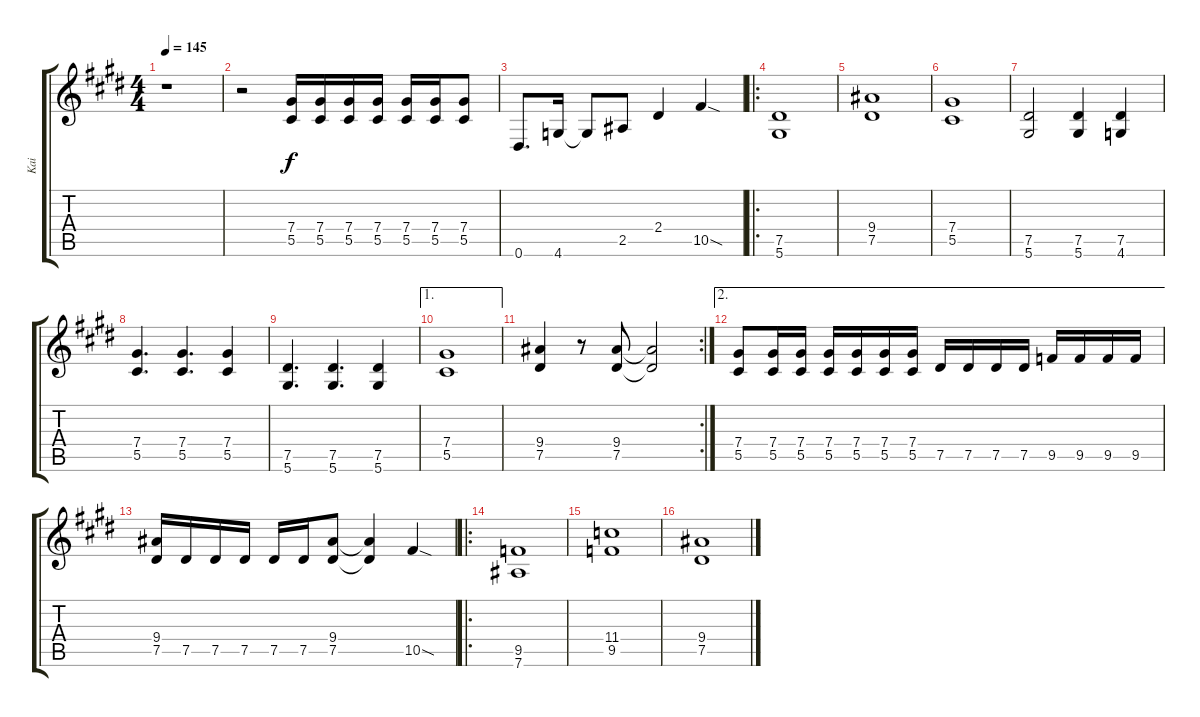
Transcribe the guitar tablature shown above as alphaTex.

\track ("Kai" "Kai") {instrument distortionguitar}
\staff {score tabs}
\tuning (Eb4 Bb3 Gb3 Db3 Ab2 Eb2) {hide}
\ts (4 4)
\tempo 145
\clef g2
\ks e
r.1{dy f} |
r.2 (7.4 5.5).16 (7.4 5.5).16 (7.4 5.5).16 (7.4 5.5).16 (7.4 5.5).16 (7.4 5.5).16 (7.4 5.5).8 |
0.6.8{d} 4.6.16 4.6{t}.8 2.5.8 2.4.4 10.5{sod}.4 |
\ro
(7.5 5.6).1 |
(9.4 7.5).1 |
(7.4 5.5).1 |
(7.5 5.6).2 (7.5 5.6).4 (7.5 4.6).4 |
(7.4 5.5).4{d} (7.4 5.5).4{d} (7.4 5.5).4 |
(7.5 5.6).4{d} (7.5 5.6).4{d} (7.5 5.6).4 |
\ae 1
(7.4 5.5).1 |
\rc 2
(9.4 7.5).4 r.8 (9.4 7.5).8 (9.4{t} 7.5{t}).2 |
\ae 2
(7.4 5.5).8 (7.4 5.5).16 (7.4 5.5).16 (7.4 5.5).16 (7.4 5.5).16 (7.4 5.5).16 (7.4 5.5).16 7.5.16 7.5.16 7.5.16 7.5.16 9.5.16 9.5.16 9.5.16 9.5.16 |
(9.4 7.5).16 7.5.16 7.5.16 7.5.16 7.5.16 7.5.16 (9.4 7.5).8 (9.4{t} 7.5{t}).4 10.5{sod}.4 |
\ro
(9.5 7.6).1 |
(11.4 9.5).1 |
(9.4 7.5).1
